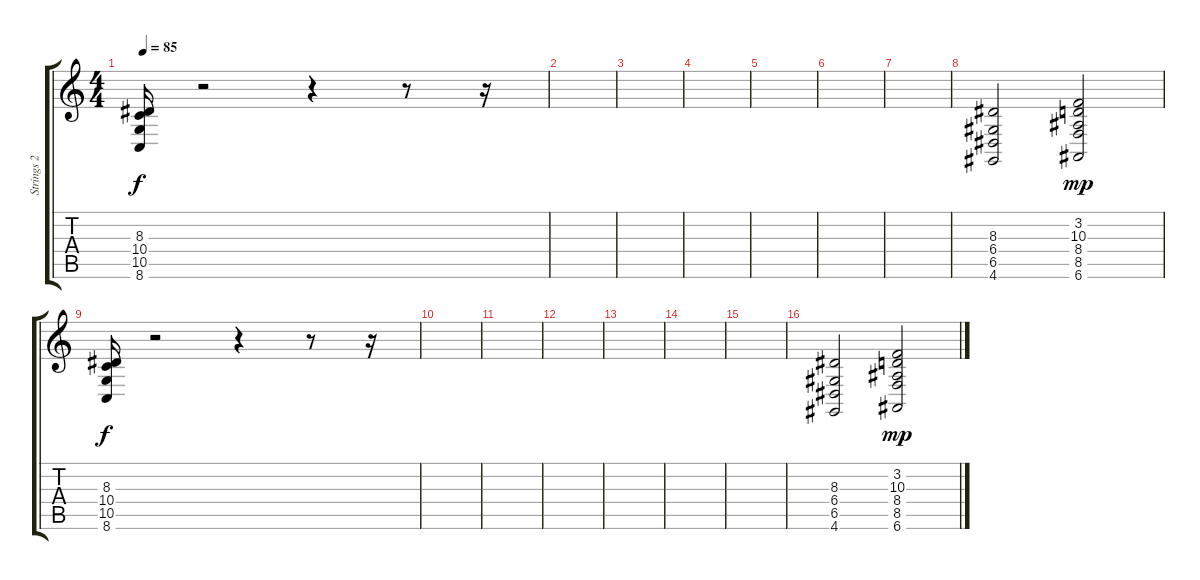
\track ("Strings 2" "Strings 2") {instrument stringensemble1}
\staff {score tabs}
\tuning (E4 B3 G3 D3 A2 E2) {hide}
\ts (4 4)
\tempo 85
\clef g2
\ks c
(8.3 10.4 10.5 8.6).16{dy f} r.2 r.4 r.8 r.16 |
|
|
|
|
|
|
(8.3 6.4 6.5 4.6).2 (3.2 10.3 8.4 8.5 6.6).2{dy mp} |
(8.3 10.4 10.5 8.6).16{dy f} r.2 r.4 r.8 r.16 |
|
|
|
|
|
|
(8.3 6.4 6.5 4.6).2 (3.2 10.3 8.4 8.5 6.6).2{dy mp}
